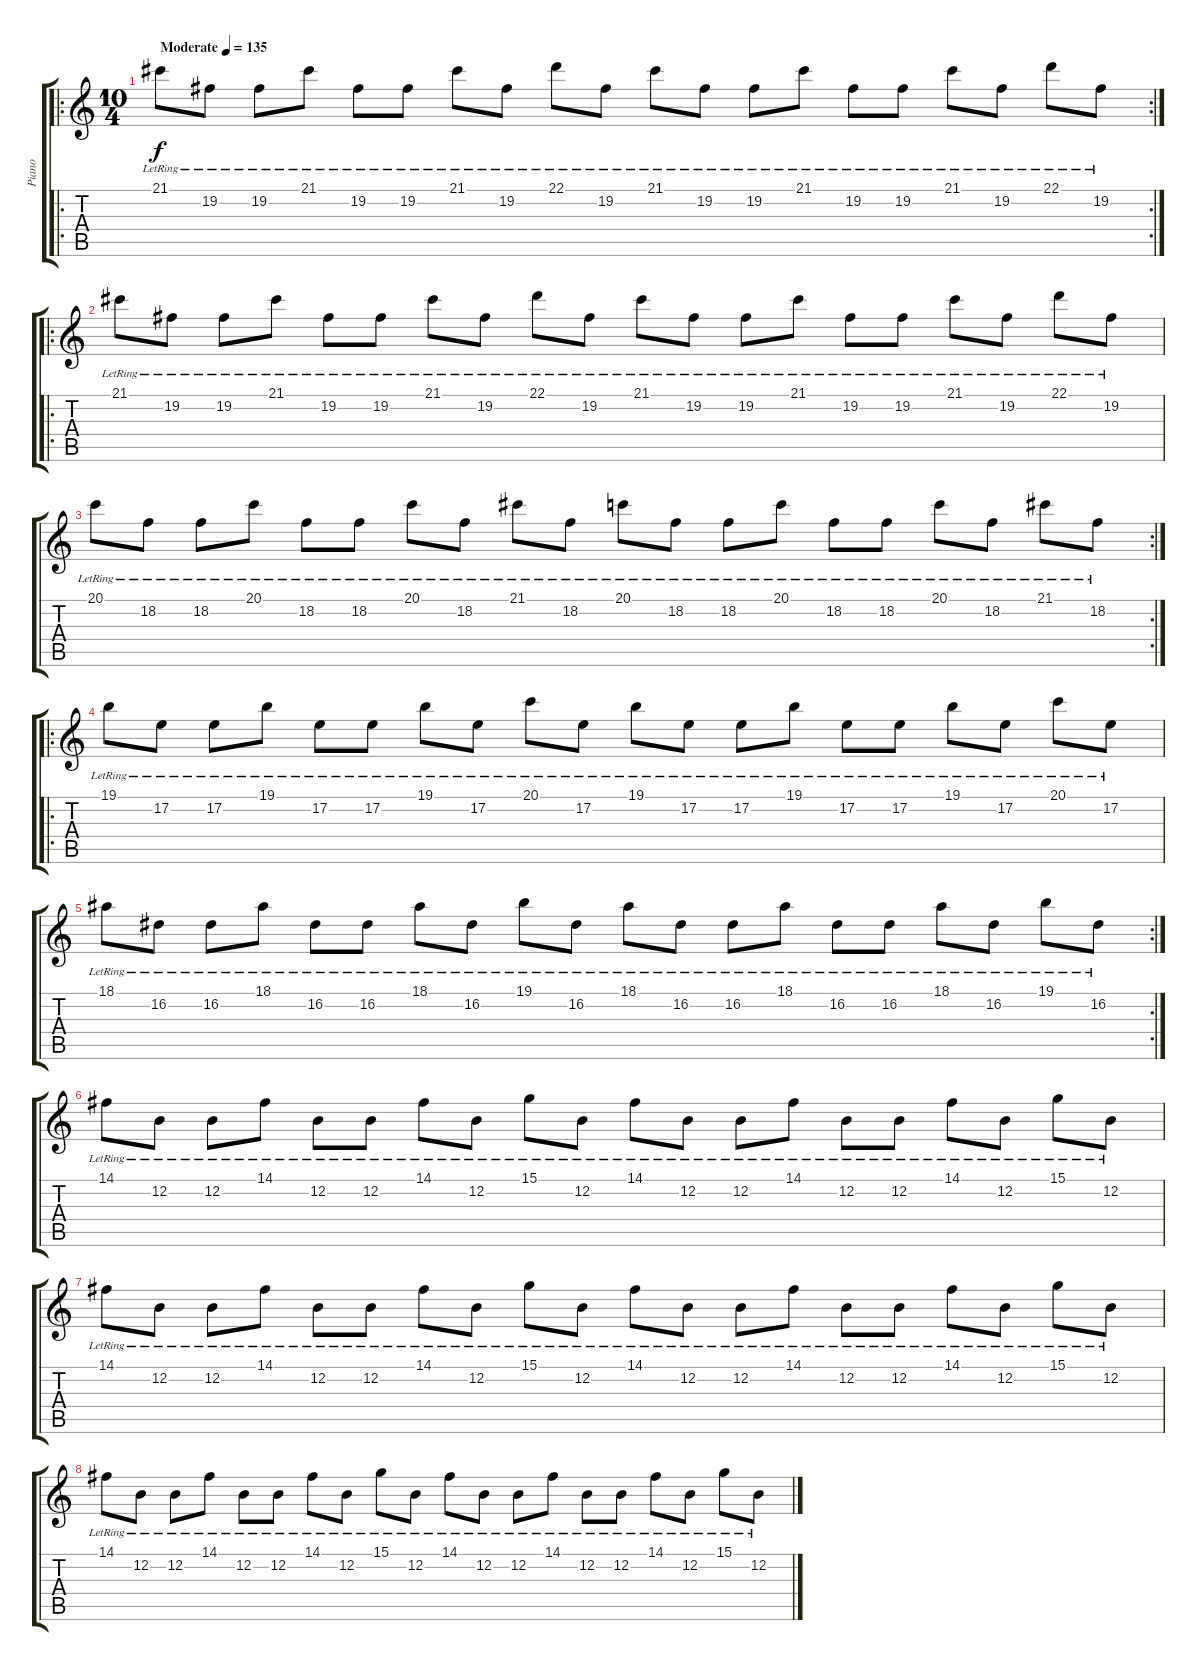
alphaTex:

\track ("Piano" "Piano") {instrument acousticgrandpiano}
\staff {score tabs}
\tuning (E4 B3 G3 D3 A2 E2) {hide}
\ro
\rc 2
\ts (10 4)
\tempo (135 "Moderate")
\clef g2
\ks c
21.1{lr}.8{dy f instrument acousticgrandpiano} 19.2{lr}.8 19.2{lr}.8 21.1{lr}.8 19.2{lr}.8 19.2{lr}.8 21.1{lr}.8 19.2{lr}.8 22.1{lr}.8 19.2{lr}.8 21.1{lr}.8 19.2{lr}.8 19.2{lr}.8 21.1{lr}.8 19.2{lr}.8 19.2{lr}.8 21.1{lr}.8 19.2{lr}.8 22.1{lr}.8 19.2{lr}.8 |
\ro
21.1{lr}.8 19.2{lr}.8 19.2{lr}.8 21.1{lr}.8 19.2{lr}.8 19.2{lr}.8 21.1{lr}.8 19.2{lr}.8 22.1{lr}.8 19.2{lr}.8 21.1{lr}.8 19.2{lr}.8 19.2{lr}.8 21.1{lr}.8 19.2{lr}.8 19.2{lr}.8 21.1{lr}.8 19.2{lr}.8 22.1{lr}.8 19.2{lr}.8 |
\rc 2
20.1{lr}.8 18.2{lr}.8 18.2{lr}.8 20.1{lr}.8 18.2{lr}.8 18.2{lr}.8 20.1{lr}.8 18.2{lr}.8 21.1{lr}.8 18.2{lr}.8 20.1{lr}.8 18.2{lr}.8 18.2{lr}.8 20.1{lr}.8 18.2{lr}.8 18.2{lr}.8 20.1{lr}.8 18.2{lr}.8 21.1{lr}.8 18.2{lr}.8 |
\ro
19.1{lr}.8 17.2{lr}.8 17.2{lr}.8 19.1{lr}.8 17.2{lr}.8 17.2{lr}.8 19.1{lr}.8 17.2{lr}.8 20.1{lr}.8 17.2{lr}.8 19.1{lr}.8 17.2{lr}.8 17.2{lr}.8 19.1{lr}.8 17.2{lr}.8 17.2{lr}.8 19.1{lr}.8 17.2{lr}.8 20.1{lr}.8 17.2{lr}.8 |
\rc 2
18.1{lr}.8 16.2{lr}.8 16.2{lr}.8 18.1{lr}.8 16.2{lr}.8 16.2{lr}.8 18.1{lr}.8 16.2{lr}.8 19.1{lr}.8 16.2{lr}.8 18.1{lr}.8 16.2{lr}.8 16.2{lr}.8 18.1{lr}.8 16.2{lr}.8 16.2{lr}.8 18.1{lr}.8 16.2{lr}.8 19.1{lr}.8 16.2{lr}.8 |
14.1{lr}.8 12.2{lr}.8 12.2{lr}.8 14.1{lr}.8 12.2{lr}.8 12.2{lr}.8 14.1{lr}.8 12.2{lr}.8 15.1{lr}.8 12.2{lr}.8 14.1{lr}.8 12.2{lr}.8 12.2{lr}.8 14.1{lr}.8 12.2{lr}.8 12.2{lr}.8 14.1{lr}.8 12.2{lr}.8 15.1{lr}.8 12.2{lr}.8 |
14.1{lr}.8 12.2{lr}.8 12.2{lr}.8 14.1{lr}.8 12.2{lr}.8 12.2{lr}.8 14.1{lr}.8 12.2{lr}.8 15.1{lr}.8 12.2{lr}.8 14.1{lr}.8 12.2{lr}.8 12.2{lr}.8 14.1{lr}.8 12.2{lr}.8 12.2{lr}.8 14.1{lr}.8 12.2{lr}.8 15.1{lr}.8 12.2{lr}.8 |
14.1{lr}.8 12.2{lr}.8 12.2{lr}.8 14.1{lr}.8 12.2{lr}.8 12.2{lr}.8 14.1{lr}.8 12.2{lr}.8 15.1{lr}.8 12.2{lr}.8 14.1{lr}.8 12.2{lr}.8 12.2{lr}.8 14.1{lr}.8 12.2{lr}.8 12.2{lr}.8 14.1{lr}.8 12.2{lr}.8 15.1{lr}.8 12.2{lr}.8
